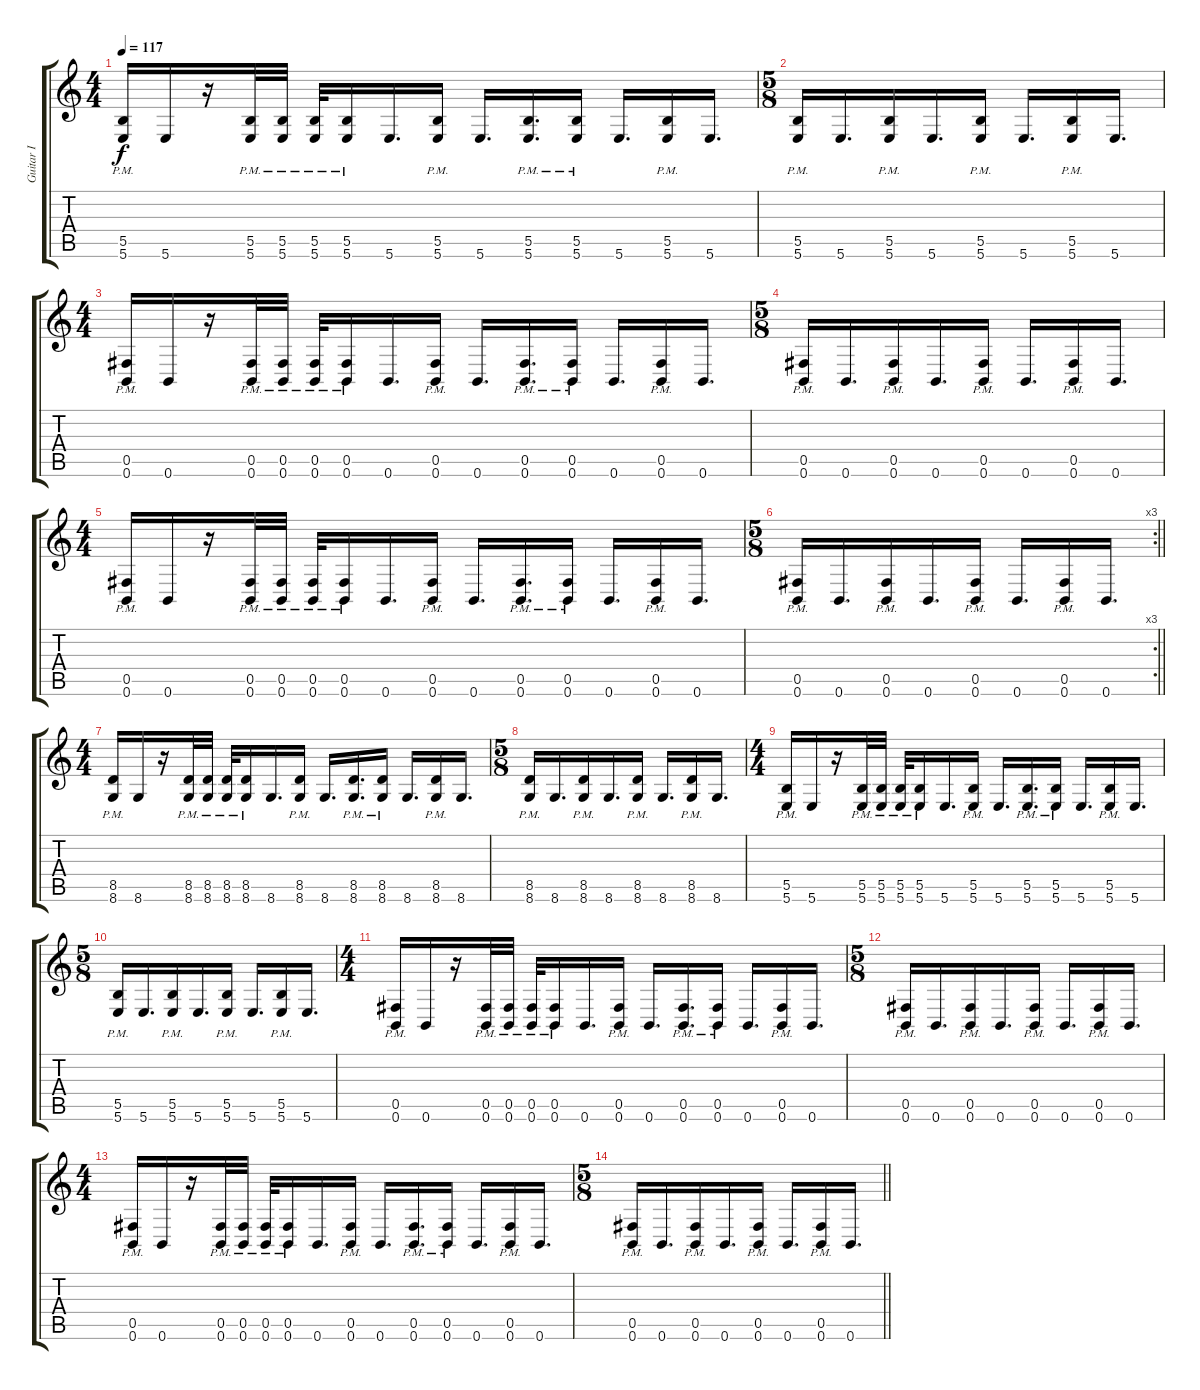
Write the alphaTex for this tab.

\track ("Guitar I" "Guitar I") {instrument distortionguitar}
\staff {score tabs}
\tuning (Db4 Ab3 E3 B2 Gb2 B1) {hide}
\ts (4 4)
\tempo 117
\clef g2
\ks c
(5.5{pm} 5.6{pm}).16{dy f} 5.6.16 r.16 (5.5{pm} 5.6{pm}).32 (5.5{pm} 5.6{pm}).32 (5.5{pm} 5.6{pm}).32 (5.5{pm} 5.6{pm}).16 5.6.16{d} (5.5{pm} 5.6{pm}).16 5.6.16{d} (5.5{pm} 5.6{pm}).16{d} (5.5{pm} 5.6{pm}).16 5.6.16{d} (5.5{pm} 5.6{pm}).16 5.6.16{d} |
\ts (5 8)
(5.5{pm} 5.6{pm}).16 5.6.16{d} (5.5{pm} 5.6{pm}).16 5.6.16{d} (5.5{pm} 5.6{pm}).16 5.6.16{d} (5.5{pm} 5.6{pm}).16 5.6.16{d} |
\ts (4 4)
(0.5{pm} 0.6{pm}).16 0.6.16 r.16 (0.5{pm} 0.6{pm}).32 (0.5{pm} 0.6{pm}).32 (0.5{pm} 0.6{pm}).32 (0.5{pm} 0.6{pm}).16 0.6.16{d} (0.5{pm} 0.6{pm}).16 0.6.16{d} (0.5{pm} 0.6{pm}).16{d} (0.5{pm} 0.6{pm}).16 0.6.16{d} (0.5{pm} 0.6{pm}).16 0.6.16{d} |
\ts (5 8)
(0.5{pm} 0.6{pm}).16 0.6.16{d} (0.5{pm} 0.6{pm}).16 0.6.16{d} (0.5{pm} 0.6{pm}).16 0.6.16{d} (0.5{pm} 0.6{pm}).16 0.6.16{d} |
\ts (4 4)
(0.5{pm} 0.6{pm}).16 0.6.16 r.16 (0.5{pm} 0.6{pm}).32 (0.5{pm} 0.6{pm}).32 (0.5{pm} 0.6{pm}).32 (0.5{pm} 0.6{pm}).16 0.6.16{d} (0.5{pm} 0.6{pm}).16 0.6.16{d} (0.5{pm} 0.6{pm}).16{d} (0.5{pm} 0.6{pm}).16 0.6.16{d} (0.5{pm} 0.6{pm}).16 0.6.16{d} |
\rc 3
\ts (5 8)
\barLineRight lightlight
(0.5{pm} 0.6{pm}).16 0.6.16{d} (0.5{pm} 0.6{pm}).16 0.6.16{d} (0.5{pm} 0.6{pm}).16 0.6.16{d} (0.5{pm} 0.6{pm}).16 0.6.16{d} |
\ts (4 4)
(8.5{pm} 8.6{pm}).16{volume 0} 8.6.16 r.16 (8.5{pm} 8.6{pm}).32 (8.5{pm} 8.6{pm}).32 (8.5{pm} 8.6{pm}).32 (8.5{pm} 8.6{pm}).16 8.6.16{d} (8.5{pm} 8.6{pm}).16 8.6.16{d} (8.5{pm} 8.6{pm}).16{d} (8.5{pm} 8.6{pm}).16 8.6.16{d} (8.5{pm} 8.6{pm}).16 8.6.16{d} |
\ts (5 8)
(8.5{pm} 8.6{pm}).16 8.6.16{d} (8.5{pm} 8.6{pm}).16 8.6.16{d} (8.5{pm} 8.6{pm}).16 8.6.16{d} (8.5{pm} 8.6{pm}).16 8.6.16{d} |
\ts (4 4)
(5.5{pm} 5.6{pm}).16 5.6.16 r.16 (5.5{pm} 5.6{pm}).32 (5.5{pm} 5.6{pm}).32 (5.5{pm} 5.6{pm}).32 (5.5{pm} 5.6{pm}).16 5.6.16{d} (5.5{pm} 5.6{pm}).16 5.6.16{d} (5.5{pm} 5.6{pm}).16{d} (5.5{pm} 5.6{pm}).16 5.6.16{d} (5.5{pm} 5.6{pm}).16 5.6.16{d} |
\ts (5 8)
(5.5{pm} 5.6{pm}).16 5.6.16{d} (5.5{pm} 5.6{pm}).16 5.6.16{d} (5.5{pm} 5.6{pm}).16 5.6.16{d} (5.5{pm} 5.6{pm}).16 5.6.16{d} |
\ts (4 4)
(0.5{pm} 0.6{pm}).16 0.6.16 r.16 (0.5{pm} 0.6{pm}).32 (0.5{pm} 0.6{pm}).32 (0.5{pm} 0.6{pm}).32 (0.5{pm} 0.6{pm}).16 0.6.16{d} (0.5{pm} 0.6{pm}).16 0.6.16{d} (0.5{pm} 0.6{pm}).16{d} (0.5{pm} 0.6{pm}).16 0.6.16{d} (0.5{pm} 0.6{pm}).16 0.6.16{d} |
\ts (5 8)
(0.5{pm} 0.6{pm}).16 0.6.16{d} (0.5{pm} 0.6{pm}).16 0.6.16{d} (0.5{pm} 0.6{pm}).16 0.6.16{d} (0.5{pm} 0.6{pm}).16 0.6.16{d} |
\ts (4 4)
(0.5{pm} 0.6{pm}).16 0.6.16 r.16 (0.5{pm} 0.6{pm}).32 (0.5{pm} 0.6{pm}).32 (0.5{pm} 0.6{pm}).32 (0.5{pm} 0.6{pm}).16 0.6.16{d} (0.5{pm} 0.6{pm}).16 0.6.16{d} (0.5{pm} 0.6{pm}).16{d} (0.5{pm} 0.6{pm}).16 0.6.16{d} (0.5{pm} 0.6{pm}).16 0.6.16{d} |
\ts (5 8)
\barLineRight lightlight
(0.5{pm} 0.6{pm}).16 0.6.16{d} (0.5{pm} 0.6{pm}).16 0.6.16{d} (0.5{pm} 0.6{pm}).16 0.6.16{d} (0.5{pm} 0.6{pm}).16 0.6.16{d}
